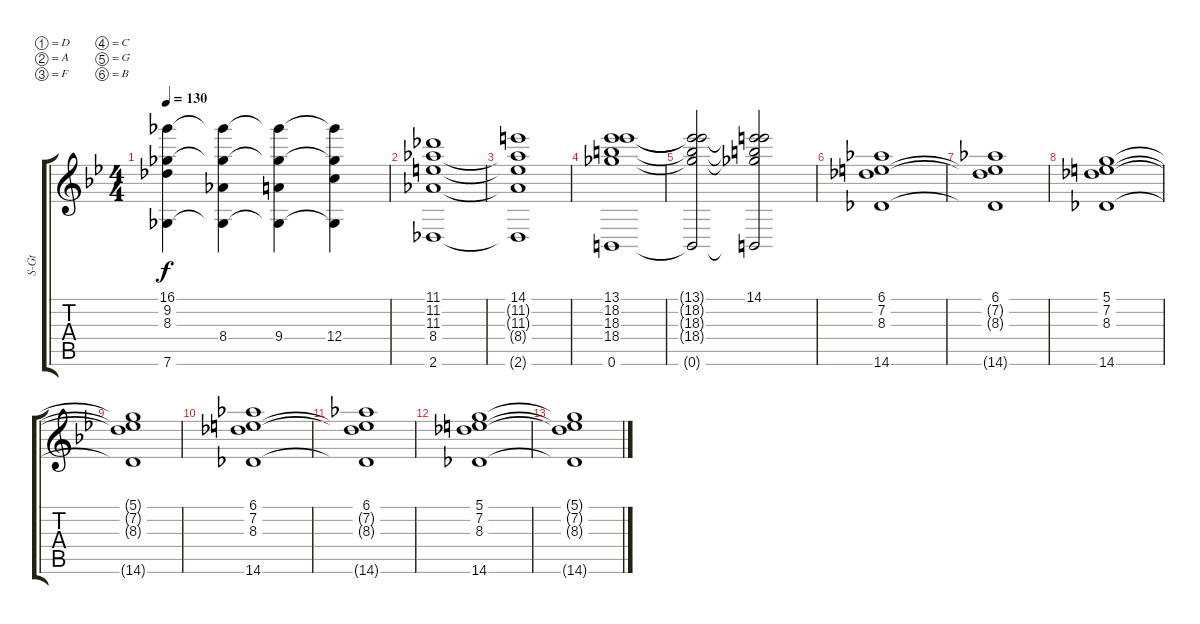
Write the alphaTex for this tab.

\bracketExtendMode groupsimilarinstruments
\otherSystemsTrackNameOrientation horizontal
\track ("Streicher" "S-Gt") {instrument stringensemble1}
\staff {score tabs}
\tuning (D4 A3 F3 C3 G2 B1)
\displaytranspose 12
\ts (4 4)
\tempo 130
\clef g2
\ks bb
(7.6{acc b} 9.2{acc b} 8.3{t acc b} 16.1{acc b}).4{dy f beam Down} (7.6{t acc b} 8.4{acc b} 9.2{t acc b} 16.1{t acc b}).4{beam Down} (7.6{t acc b} 9.4{acc forcenatural} 9.2{t acc b} 16.1{t acc b}).4{beam Down} (7.6{t acc b} 12.4{acc forcenatural} 9.2{t acc b} 16.1{t acc b}).4{beam Down} |
(2.6{acc b} 8.4{acc b} 11.2{acc b} 11.3{acc forcenatural} 11.1{acc b}).1{beam Up} |
(2.6{t acc b} 11.2{t acc b} 11.3{t acc forcenatural} 8.4{t acc b} 14.1{acc forcenatural}).1{beam Up} |
(0.6{acc forcenatural} 18.2{acc b} 18.3{acc forcenatural} 18.4{acc b} 13.1{acc b}).1{beam Up} |
(0.6{t acc forcenatural} 18.4{t acc b} 18.3{t acc forcenatural} 18.2{t acc b} 13.1{t acc b}).2{beam Up} (0.6{t acc forcenatural} 18.2{t acc b} 18.3{t acc forcenatural} 18.4{t acc b} 14.1{acc forcenatural}).2{beam Up} |
(14.6{acc b} 8.3{acc b} 7.2{acc forcenatural} 6.1{acc b}).1{beam Down} |
(7.2{t acc forcenatural} 14.6{t acc b} 6.1{acc b} 8.3{t acc b}).1{beam Down} |
(7.2{acc forcenatural} 8.3{acc b} 14.6{acc b} 5.1{acc forcenatural}).1{beam Down} |
(14.6{t acc b} 7.2{t acc forcenatural} 8.3{t acc b} 5.1{t acc forcenatural}).1{beam Down} |
(14.6{acc b} 8.3{acc b} 7.2{acc forcenatural} 6.1{acc b}).1{beam Down} |
(7.2{t acc forcenatural} 14.6{t acc b} 6.1{acc b} 8.3{t acc b}).1{beam Down} |
(7.2{acc forcenatural} 8.3{acc b} 14.6{acc b} 5.1{acc forcenatural}).1{beam Down} |
(14.6{t acc b} 7.2{t acc forcenatural} 8.3{t acc b} 5.1{t acc forcenatural}).1{beam Down}
